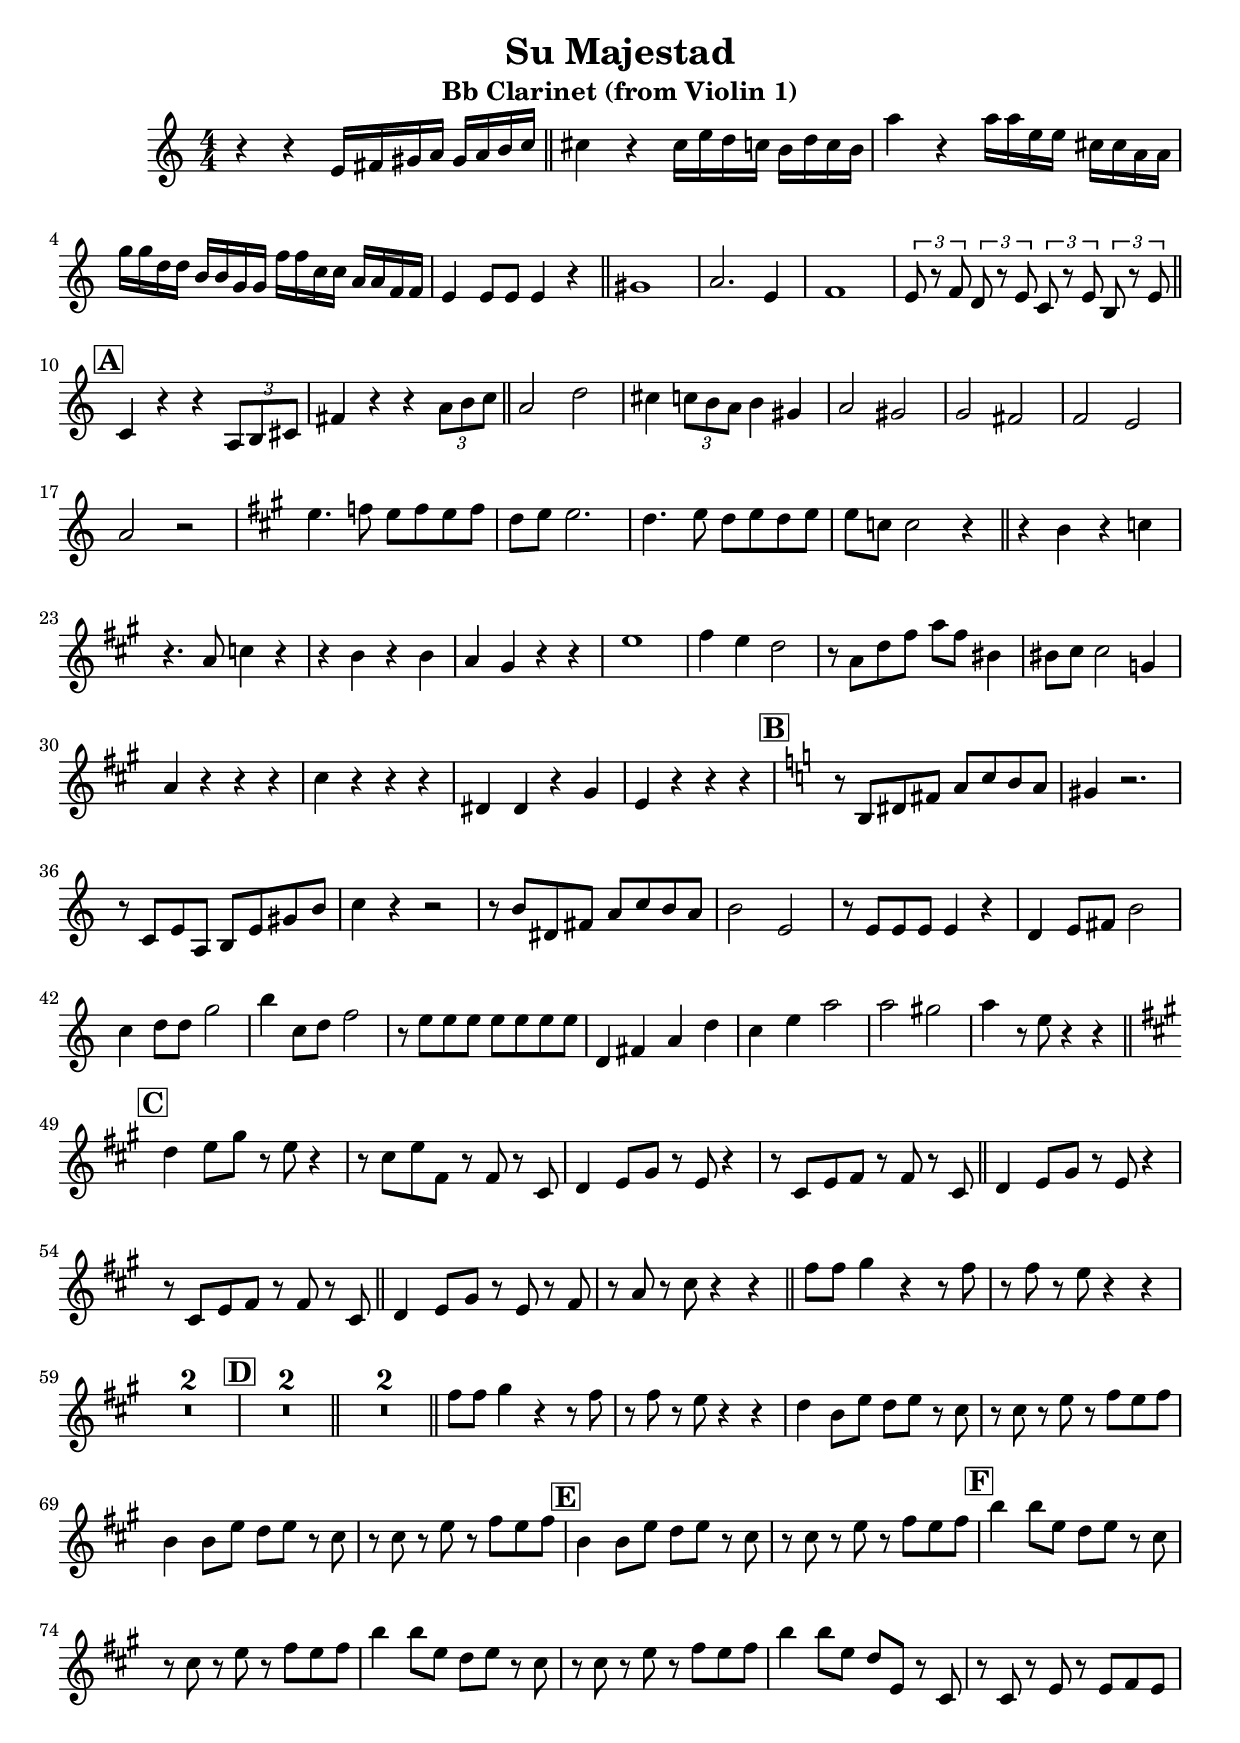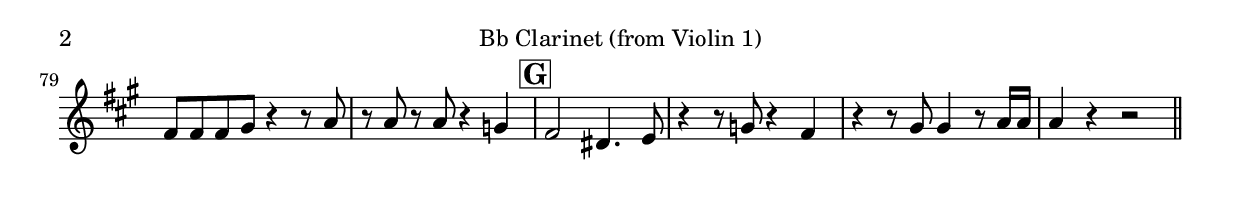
\version "2.18.0"

\header {
  title = "Su Majestad"
  instrument = "Bb Clarinet (from Violin 1)"
}

 \transpose c' d'    % leave this out until teh end so that it is easier to check the notes
    \relative c''{
    \key bes \major
    \numericTimeSignature
    \time 4/4
    \compressFullBarRests
    \set Score.markFormatter = #format-mark-box-alphabet
    
    r4 r4 d,16 e16 fis16 g16 fis16 g16 a16 bes16 \bar "||"
    b4 r4 b16 d16 c16 bes16 a16 c16 bes16 a16 
    g'4 r4 g16 g16 d16 d16 b16 b16 g16 g16
    
    \barNumberCheck #4
    f'16 f16 c16 c16 a16 a16 f16 f16 ees'16 ees16 bes16 bes16 g16 g16 ees16 ees16
    d4 d8 d8 d4 r4 \bar "||"

    % paseo
    fis1
    g2. d4
    ees1

    \barNumberCheck #9
    \times 2/3 {d8 r8 ees8} \times 2/3 {c8 r8 d8} \times 2/3 {bes8 r8 d8} \times 2/3 {a8 r8 d8}
    \bar "||" \mark \default % A

    bes4 r4 r4 \times 2/3 {g8 a8 b8}
    e4 r4 r4 \times 2/3 {g8 a8 bes8} \bar "||"

    % danzon 2-3
    g2 c2
    b4 \times 2/3 {bes8 a8 g8} a4 fis4
    g2 fis2
    f2 e2
    ees2 d2
    g2 r2 % pretend rest

    % change key
    \key g \major
    d'4. ees8 d8 ees8 d8 ees8 \bar "|" % missing a leading beat?
    c8 d8 d2. 

    \barNumberCheck #20
    c4. d8 c8 d8 c8 d8 
    d8 bes8 bes2 r4 \bar "||"

    r4 a4 r4 bes4
    r4. g8 bes4 r4
    r4 a4 r4 a4
    g4 fis4 r4 r4

    \barNumberCheck #26
    d'1
    e4 d4 c2
    r8 g8 c8 e8 g8 e8 ais,4
    ais8 b8 b2 f4
    g4 r4 r4 r4 
    b4 r4 r4 r4 

    \barNumberCheck #32
    cis,4 cis4 r4 fis4
    d4 r4 r4 r4 

    \mark \default % B
    \key bes \major
    r8 a8 cis8 e8 g8 bes8 a8 g8
    fis4 r2.
    r8 bes,8 d8 g,8 a8 d8 fis8 a8

    \barNumberCheck #37
    bes4 r4 r2
    r8 a8 cis,8 e8 g8 bes8 a8 g8
    a2 d,2
    r8 d8 d8 d8 d4 r4
    c4 d8 e8 a2

    % page 2
    \barNumberCheck #42
    bes4 c8 c8 f2
    a4 bes,8 c8 ees2
    r8 d8 d8 d8 d8 d8 d8 d8
    c,4 e4 g4 c4
    bes4 d4 g2
    g2 fis2
    g4 r8 d8 r4 r4

    \bar "||" \mark \default % C
    \key g \major
    % repeat starts
    c4 d8 fis8 r8 d8 r4
    r8 b8 d8 e,8 r8 e8 r8 b8 % why does the e have a circle over it?
    % end repeat

    % flute llamada
    c4 d8 fis8 r8 d8 r4
    r8 b8 d8 e8 r8 e8 r8 b8 \bar "||"
    c4 d8 fis8 r8 d8 r4
    r8 b8 d8 e8 r8 e8 r8 b8 \bar "||"
    c4 d8 fis8 r8 d8 r8 e8
    r8 g8 r8 b8 r4 r4 \bar "||"

    \barNumberCheck #57
    e8 e8 fis4 r4 r8 e8
    r8 e8 r8 d8 r4 r4

    % repeat start
    R1*2
    % repeat end

    \mark \default % D
    R1*2 \bar "||" 
    R1*2 \bar "||"

    \barNumberCheck #65
    e8 e8 fis4 r4 r8 e8
    r8 e8 r8 d8 r4 r4

    % repeat start coro (3X)
    c4 a8 d8 c8 d8 r8 b8
    r8 b8 r8 d8 r8 e8 d8 e8
    a,4 a8 d8 c8 d8 r8 b8

    \barNumberCheck 70
    r8 b8 r8 d8 r8 e8 d8 e8 % end repeat

    \mark \default % E
    % start repeat
    % flute solo (open)

    a,4 a8 d8 c8 d8 r8 b8
    r8 b8 r8 d8 r8 e8 d e8
    % repeat ends

    \mark \default % F
    a4 a8 d,8 c8 d8 r8 b8

    \barNumberCheck 74
    r8 b8 r8 d8 r8 e8 d8 e8
    a4 a8 d,8 c8 d8 r8 b8 
    r8 b8 r8 d8 r8 e8 d8 e8
    a4 a8 d,8 c8 d,8 r8 b8
    r8 b8 r8 d8 r8 d8 e8 d8 e8

    \barNumberCheck 79
    e8 e8 fis8 r4 r8 g8
    r8 g8 r8 g8 r4 f4

    \mark \default % G
    % danzon coda
    e2 cis4. d8
    r4 r8 f8 r4 e4
    r4 r8 fis8 fis4 r8 g16 g16
    g4 r4 r2 \bar "||"



  }



























